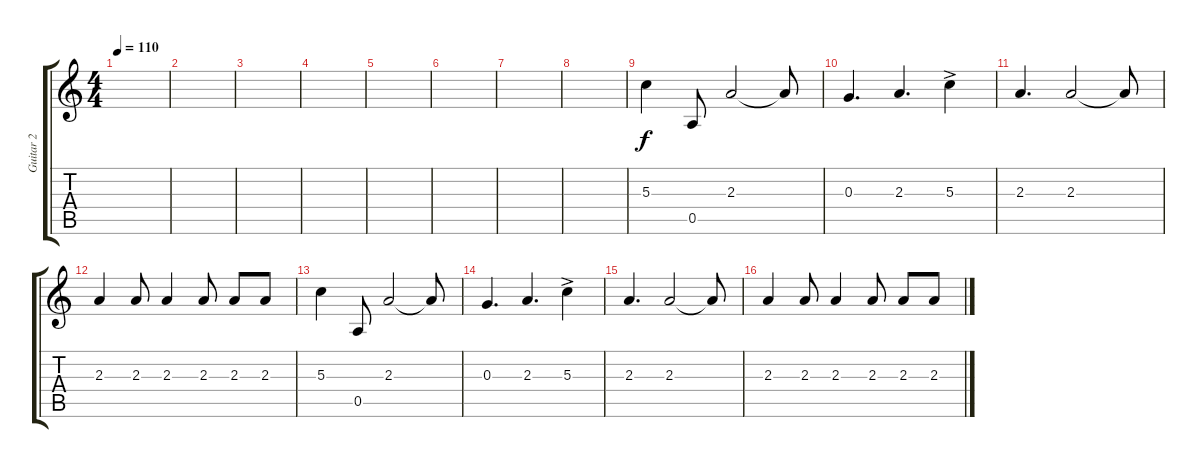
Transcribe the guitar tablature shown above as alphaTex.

\track ("Guitar 2" "Guitar 2") {instrument overdrivenguitar}
\staff {score tabs}
\tuning (E4 B3 G3 D3 A2 E2) {hide}
\ts (4 4)
\tempo 110
\clef g2
\ks c
|
|
|
|
|
|
|
|
5.3.4 0.5.8 2.3.2 2.3{t}.8 |
0.3.4{d} 2.3.4{d} 5.3{ac}.4 |
2.3.4{d} 2.3.2 2.3{t}.8 |
2.3.4 2.3.8 2.3.4 2.3.8 2.3.8 2.3.8 |
5.3.4 0.5.8 2.3.2 2.3{t}.8 |
0.3.4{d} 2.3.4{d} 5.3{ac}.4 |
2.3.4{d} 2.3.2 2.3{t}.8 |
2.3.4 2.3.8 2.3.4 2.3.8 2.3.8 2.3.8
